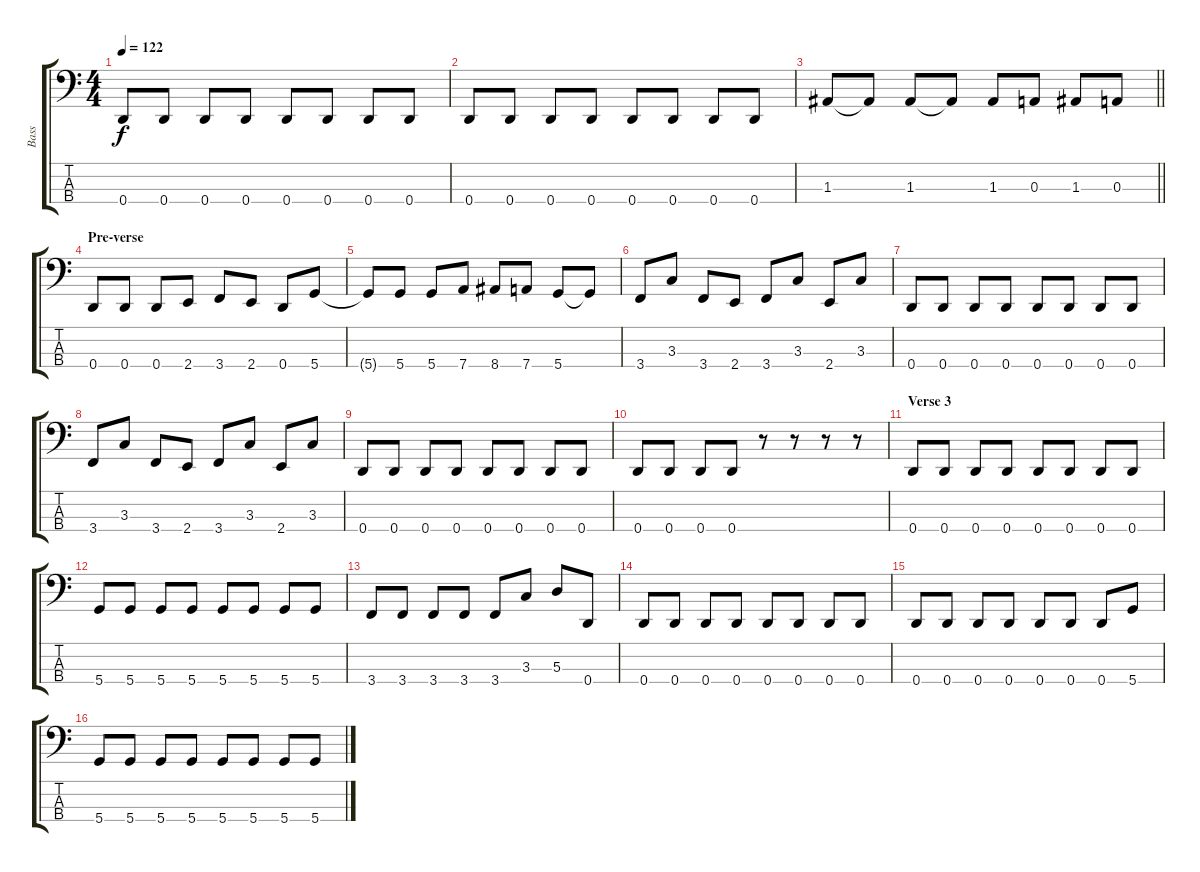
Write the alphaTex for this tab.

\track ("Bass" "Bass") {instrument electricbasspick}
\staff {score tabs}
\tuning (G2 D2 A1 D1) {hide}
\ts (4 4)
\tempo 122
\clef f4
\ks c
0.4.8{dy f} 0.4.8 0.4.8 0.4.8 0.4.8 0.4.8 0.4.8 0.4.8 |
0.4.8 0.4.8 0.4.8 0.4.8 0.4.8 0.4.8 0.4.8 0.4.8 |
\barLineRight lightlight
1.3.8 1.3{t}.8 1.3.8 1.3{t}.8 1.3.8 0.3.8 1.3.8 0.3.8 |
\section ("" "Pre-verse")
0.4.8 0.4.8 0.4.8 2.4.8 3.4.8 2.4.8 0.4.8 5.4.8 |
5.4{t}.8 5.4.8 5.4.8 7.4.8 8.4.8 7.4.8 5.4.8 5.4{t}.8 |
3.4.8 3.3.8 3.4.8 2.4.8 3.4.8 3.3.8 2.4.8 3.3.8 |
0.4.8 0.4.8 0.4.8 0.4.8 0.4.8 0.4.8 0.4.8 0.4.8 |
3.4.8 3.3.8 3.4.8 2.4.8 3.4.8 3.3.8 2.4.8 3.3.8 |
0.4.8 0.4.8 0.4.8 0.4.8 0.4.8 0.4.8 0.4.8 0.4.8 |
0.4.8 0.4.8 0.4.8 0.4.8 r.8 r.8 r.8 r.8 |
\section ("" "Verse 3")
0.4.8 0.4.8 0.4.8 0.4.8 0.4.8 0.4.8 0.4.8 0.4.8 |
5.4.8 5.4.8 5.4.8 5.4.8 5.4.8 5.4.8 5.4.8 5.4.8 |
3.4.8 3.4.8 3.4.8 3.4.8 3.4.8 3.3.8 5.3.8 0.4.8 |
0.4.8 0.4.8 0.4.8 0.4.8 0.4.8 0.4.8 0.4.8 0.4.8 |
0.4.8 0.4.8 0.4.8 0.4.8 0.4.8 0.4.8 0.4.8 5.4.8 |
5.4.8 5.4.8 5.4.8 5.4.8 5.4.8 5.4.8 5.4.8 5.4.8
